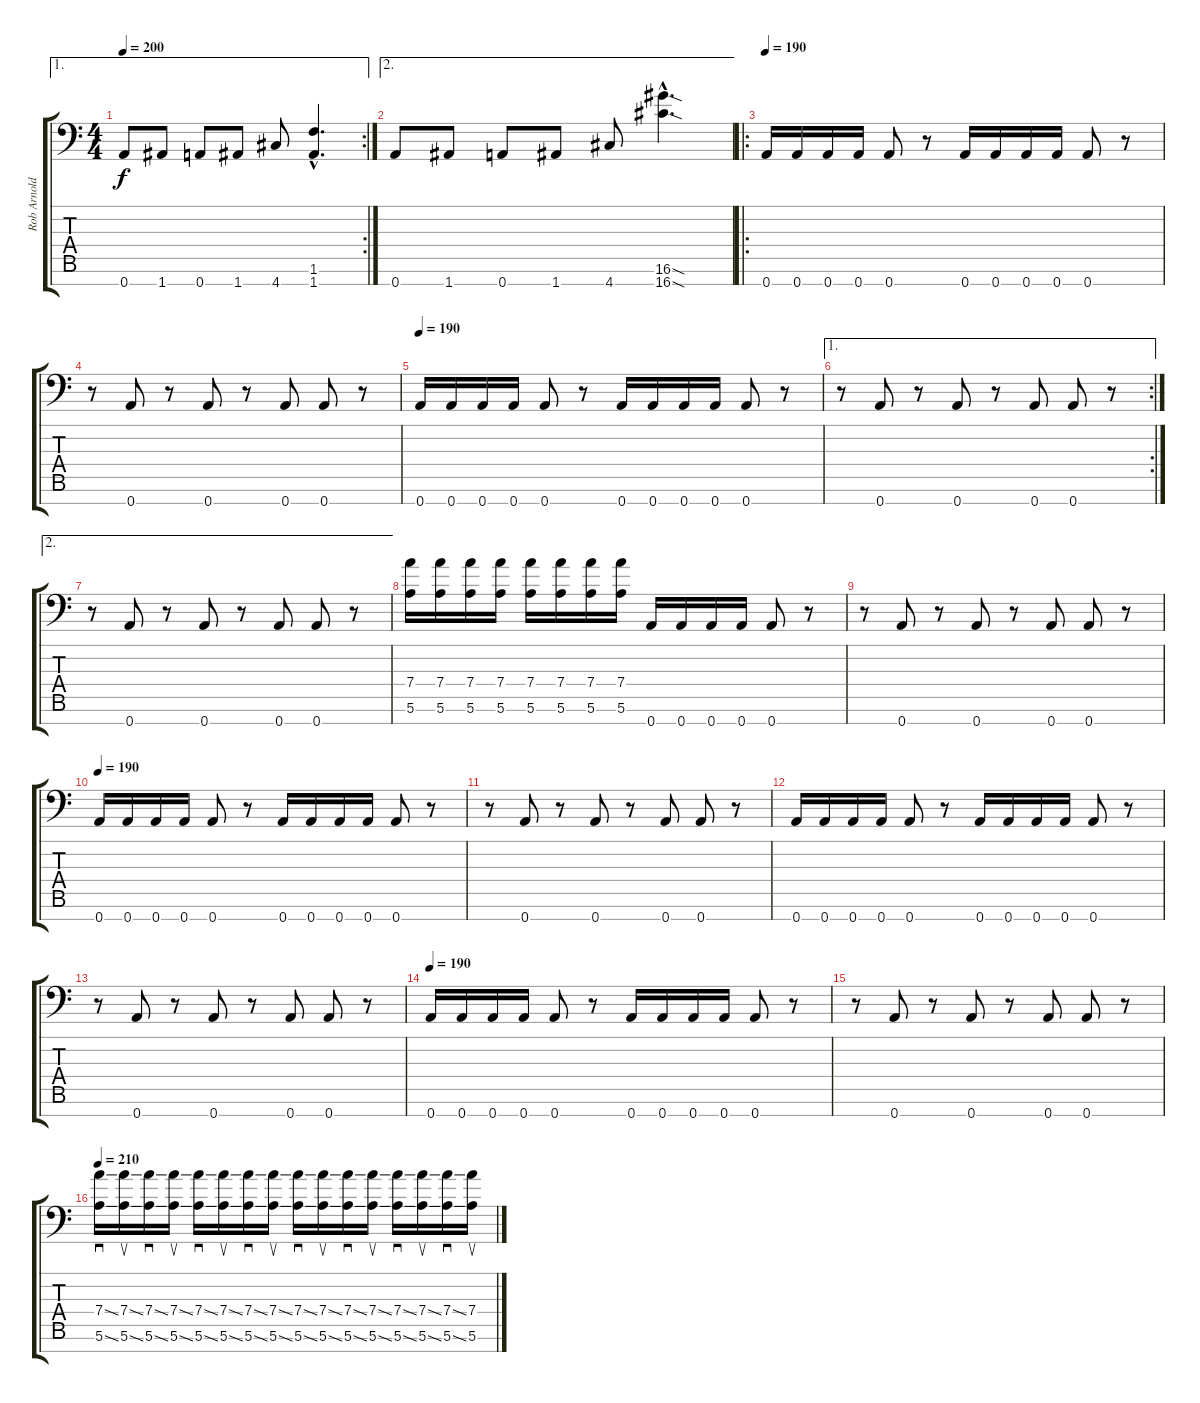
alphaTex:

\track ("Rob Arnold" "Rob Arnold") {instrument overdrivenguitar}
\staff {score tabs}
\tuning (E4 B3 G3 D3 A2 E2 A1) {hide}
\ae 1
\rc 2
\ts (4 4)
\tempo 200
\clef f4
\ks c
0.7.8{dy f} 1.7.8 0.7.8 1.7.8 4.7.8 (1.6{hac} 1.7{hac}).4{d} |
\ae 2
0.7.8 1.7.8 0.7.8 1.7.8 4.7.8 (16.6{sod hac} 16.7{sod hac}).4{d} |
\ro
\tempo 190
0.7.16 0.7.16 0.7.16 0.7.16 0.7.8 r.8 0.7.16 0.7.16 0.7.16 0.7.16 0.7.8 r.8 |
r.8 0.7.8 r.8 0.7.8 r.8 0.7.8 0.7.8 r.8 |
\tempo 190
0.7.16 0.7.16 0.7.16 0.7.16 0.7.8 r.8 0.7.16 0.7.16 0.7.16 0.7.16 0.7.8 r.8 |
\ae 1
\rc 2
r.8 0.7.8 r.8 0.7.8 r.8 0.7.8 0.7.8 r.8 |
\ae 2
r.8 0.7.8 r.8 0.7.8 r.8 0.7.8 0.7.8 r.8 |
(7.4 5.6).16 (7.4 5.6).16 (7.4 5.6).16 (7.4 5.6).16 (7.4 5.6).16 (7.4 5.6).16 (7.4 5.6).16 (7.4 5.6).16 0.7.16 0.7.16 0.7.16 0.7.16 0.7.8 r.8 |
r.8 0.7.8 r.8 0.7.8 r.8 0.7.8 0.7.8 r.8 |
\tempo 190
0.7.16 0.7.16 0.7.16 0.7.16 0.7.8 r.8 0.7.16 0.7.16 0.7.16 0.7.16 0.7.8 r.8 |
r.8 0.7.8 r.8 0.7.8 r.8 0.7.8 0.7.8 r.8 |
0.7.16 0.7.16 0.7.16 0.7.16 0.7.8 r.8 0.7.16 0.7.16 0.7.16 0.7.16 0.7.8 r.8 |
r.8 0.7.8 r.8 0.7.8 r.8 0.7.8 0.7.8 r.8 |
\tempo 190
0.7.16 0.7.16 0.7.16 0.7.16 0.7.8 r.8 0.7.16 0.7.16 0.7.16 0.7.16 0.7.8 r.8 |
r.8 0.7.8 r.8 0.7.8 r.8 0.7.8 0.7.8 r.8 |
\tempo 210
(7.4{ss} 5.6{ss}).16{sd volume 8} (7.4{ss} 5.6{ss}).16{su} (7.4{ss} 5.6{ss}).16{sd} (7.4{ss} 5.6{ss}).16{su} (7.4{ss} 5.6{ss}).16{sd} (7.4{ss} 5.6{ss}).16{su} (7.4{ss} 5.6{ss}).16{sd} (7.4{ss} 5.6{ss}).16{su} (7.4{ss} 5.6{ss}).16{sd} (7.4{ss} 5.6{ss}).16{su} (7.4{ss} 5.6{ss}).16{sd} (7.4{ss} 5.6{ss}).16{su} (7.4{ss} 5.6{ss}).16{sd} (7.4{ss} 5.6{ss}).16{su} (7.4{ss} 5.6{ss}).16{sd} (7.4{ss} 5.6{ss}).16{su}
